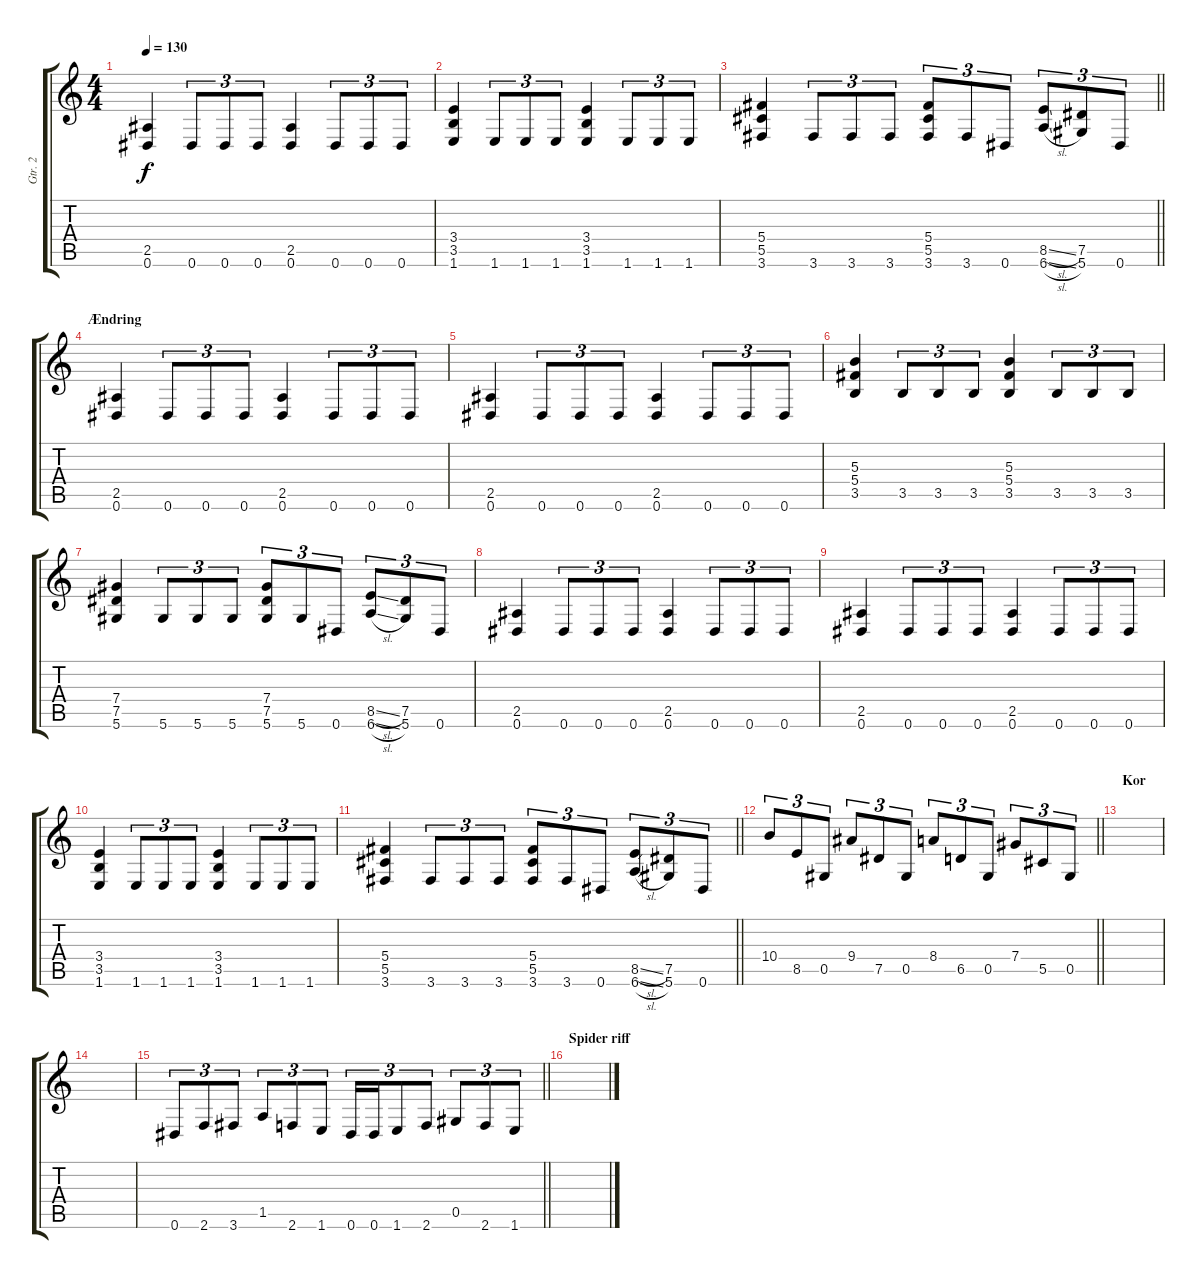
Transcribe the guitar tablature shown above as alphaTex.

\track ("Gtr. 2" "Gtr. 2") {instrument distortionguitar}
\staff {score tabs}
\tuning (Eb4 Bb3 Gb3 Db3 Ab2 Eb2) {hide}
\ts (4 4)
\tempo 130
\clef g2
\ks c
(2.5 0.6).4{dy f} 0.6.8{tu (3 2)} 0.6.8{tu (3 2)} 0.6.8{tu (3 2)} (2.5 0.6).4 0.6.8{tu (3 2)} 0.6.8{tu (3 2)} 0.6.8{tu (3 2)} |
(3.4 3.5 1.6).4 1.6.8{tu (3 2)} 1.6.8{tu (3 2)} 1.6.8{tu (3 2)} (3.4 3.5 1.6).4 1.6.8{tu (3 2)} 1.6.8{tu (3 2)} 1.6.8{tu (3 2)} |
\barLineRight lightlight
(5.4 5.5 3.6).4 3.6.8{tu (3 2)} 3.6.8{tu (3 2)} 3.6.8{tu (3 2)} (5.4 5.5 3.6).8{tu (3 2)} 3.6.8{tu (3 2)} 0.6.8{tu (3 2)} (8.5{sl} 6.6{sl}).8{tu (3 2)} (7.5 5.6).8{tu (3 2)} 0.6.8{tu (3 2)} |
\section ("" "Ændring ")
(2.5 0.6).4 0.6.8{tu (3 2)} 0.6.8{tu (3 2)} 0.6.8{tu (3 2)} (2.5 0.6).4 0.6.8{tu (3 2)} 0.6.8{tu (3 2)} 0.6.8{tu (3 2)} |
(2.5 0.6).4 0.6.8{tu (3 2)} 0.6.8{tu (3 2)} 0.6.8{tu (3 2)} (2.5 0.6).4 0.6.8{tu (3 2)} 0.6.8{tu (3 2)} 0.6.8{tu (3 2)} |
(5.3 5.4 3.5).4 3.5.8{tu (3 2)} 3.5.8{tu (3 2)} 3.5.8{tu (3 2)} (5.3 5.4 3.5).4 3.5.8{tu (3 2)} 3.5.8{tu (3 2)} 3.5.8{tu (3 2)} |
(7.4 7.5 5.6).4 5.6.8{tu (3 2)} 5.6.8{tu (3 2)} 5.6.8{tu (3 2)} (7.4 7.5 5.6).8{tu (3 2)} 5.6.8{tu (3 2)} 0.6.8{tu (3 2)} (8.5{sl} 6.6{sl}).8{tu (3 2)} (7.5 5.6).8{tu (3 2)} 0.6.8{tu (3 2)} |
(2.5 0.6).4 0.6.8{tu (3 2)} 0.6.8{tu (3 2)} 0.6.8{tu (3 2)} (2.5 0.6).4 0.6.8{tu (3 2)} 0.6.8{tu (3 2)} 0.6.8{tu (3 2)} |
(2.5 0.6).4 0.6.8{tu (3 2)} 0.6.8{tu (3 2)} 0.6.8{tu (3 2)} (2.5 0.6).4 0.6.8{tu (3 2)} 0.6.8{tu (3 2)} 0.6.8{tu (3 2)} |
(3.4 3.5 1.6).4 1.6.8{tu (3 2)} 1.6.8{tu (3 2)} 1.6.8{tu (3 2)} (3.4 3.5 1.6).4 1.6.8{tu (3 2)} 1.6.8{tu (3 2)} 1.6.8{tu (3 2)} |
\barLineRight lightlight
(5.4 5.5 3.6).4 3.6.8{tu (3 2)} 3.6.8{tu (3 2)} 3.6.8{tu (3 2)} (5.4 5.5 3.6).8{tu (3 2)} 3.6.8{tu (3 2)} 0.6.8{tu (3 2)} (8.5{sl} 6.6{sl}).8{tu (3 2)} (7.5 5.6).8{tu (3 2)} 0.6.8{tu (3 2)} |
\barLineRight lightlight
10.4.8{tu (3 2)} 8.5.8{tu (3 2)} 0.5.8{tu (3 2)} 9.4.8{tu (3 2)} 7.5.8{tu (3 2)} 0.5.8{tu (3 2)} 8.4.8{tu (3 2)} 6.5.8{tu (3 2)} 0.5.8{tu (3 2)} 7.4.8{tu (3 2)} 5.5.8{tu (3 2)} 0.5.8{tu (3 2)} |
\section ("" "Kor")
|
|
\barLineRight lightlight
0.6.8{tu (3 2)} 2.6.8{tu (3 2)} 3.6.8{tu (3 2)} 1.5.8{tu (3 2)} 2.6.8{tu (3 2)} 1.6.8{tu (3 2)} 0.6.16{tu (3 2)} 0.6.16{tu (3 2)} 1.6.8{tu (3 2)} 2.6.8{tu (3 2)} 0.5.8{tu (3 2)} 2.6.8{tu (3 2)} 1.6.8{tu (3 2)} |
\section ("" "Spider riff")
